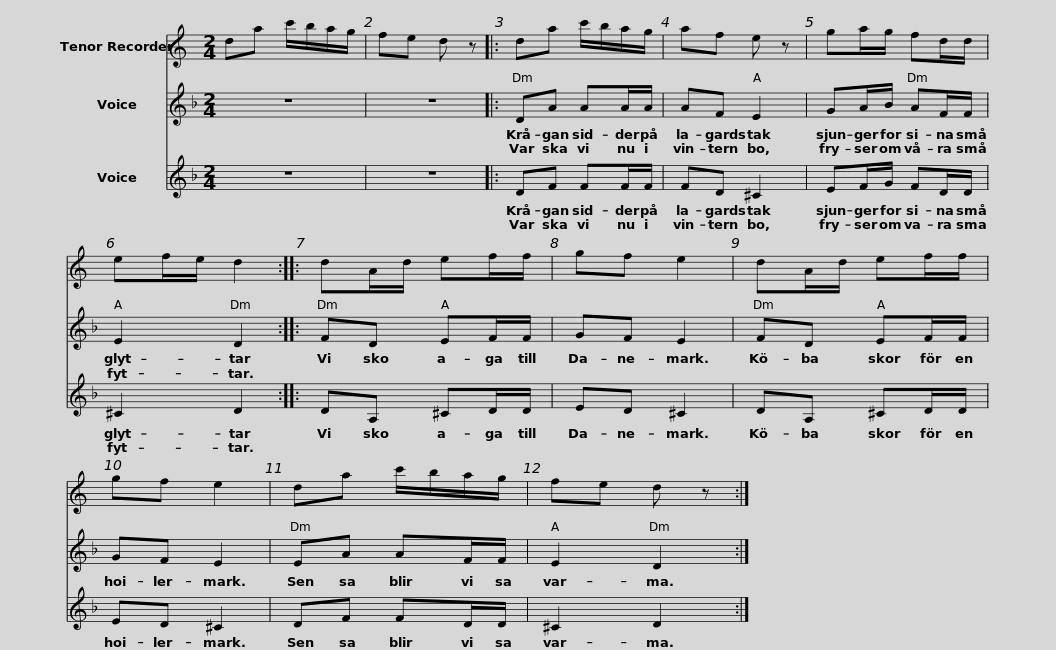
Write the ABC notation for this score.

X:1
%%score 1 2 3
L:1/8
M:2/4
I:linebreak $
K:C
V:1 treble
V:2 treble
V:3 treble
V:1
 da c'/b/a/g/ | fe d z |: da c'/b/a/g/ | af e z | ga/g/ fd/d/ | %5
 ef/e/ d2 ::$ dA/d/ ef/f/ | gf e2 | dA/d/ ef/f/ |$ gf e2 | %10
 da c'/b/a/g/ | fe d z :| %12
V:2
[K:F] z4 | z4 |: DA AA/A/ | AF E2 | GA/B/ AF/F/ | %5
 E2 D2 ::$ FD EF/F/ | GF E2 | FD EF/F/ |$ GF E2 | %10
 EA AF/F/ | E2 D2 :| %12
V:3
[K:F] z4 | z4 |: DF FF/F/ | FD ^C2 | EF/G/ FD/D/ | %5
 ^C2 D2 ::$ DA, ^CD/D/ | ED ^C2 | DA, ^CD/D/ |$ ED ^C2 | %10
 DF FD/D/ | ^C2 D2 :| %12
